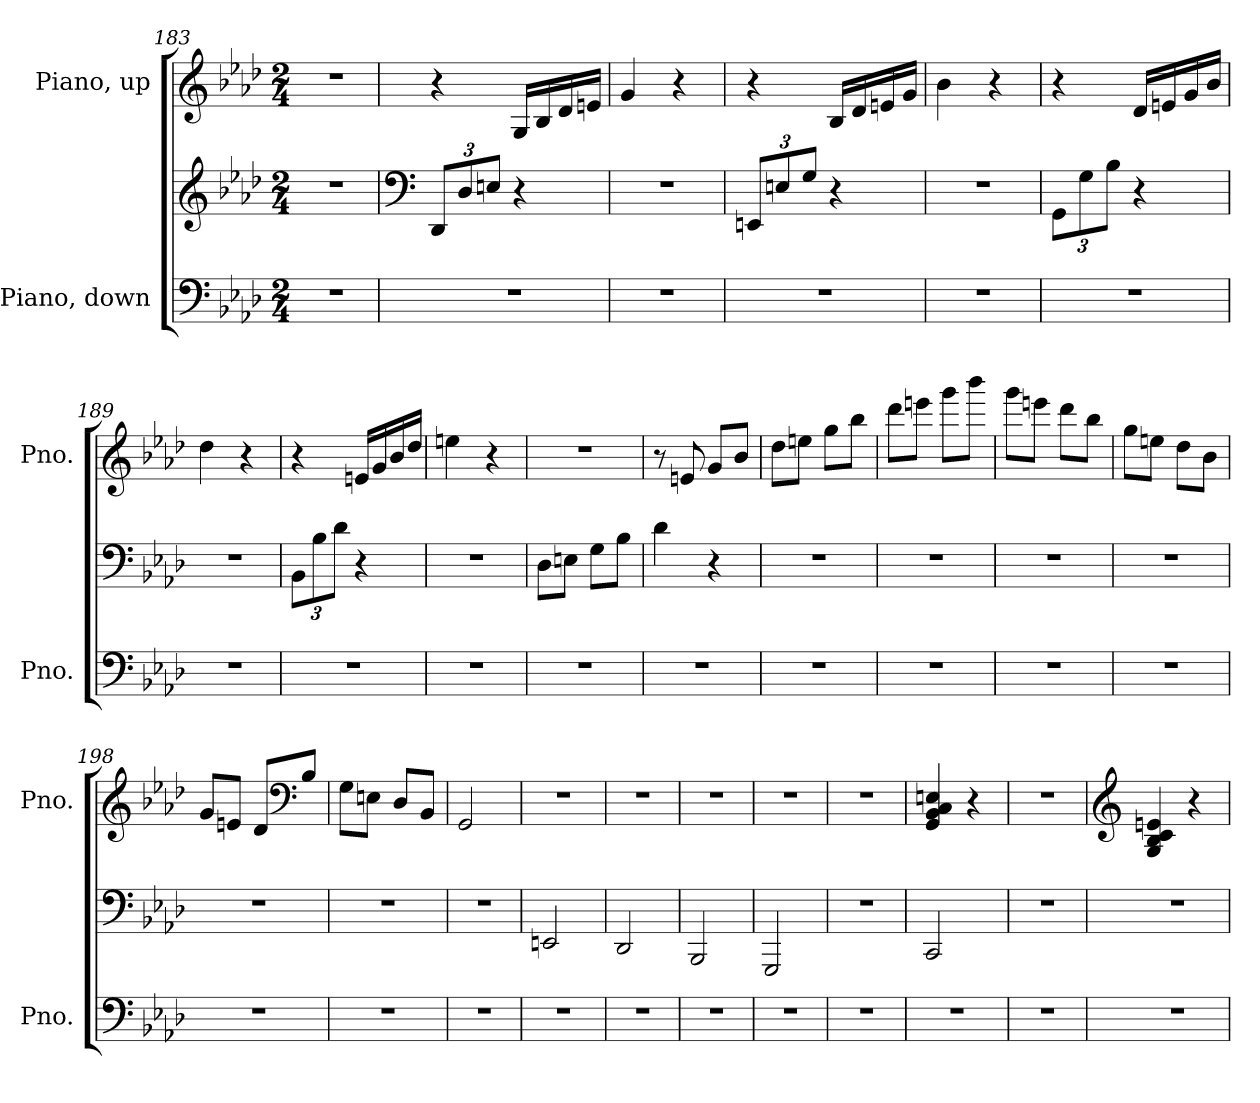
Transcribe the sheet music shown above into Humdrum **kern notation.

**kern	**kern	**kern
*part2	*part2	*part1
*staff3	*staff2	*staff1
*I"Piano, down	*	*I"Piano, up
*I'Pno.	*	*I'Pno.
*clefF4	*clefG2	*clefG2
*k[b-e-a-d-]	*k[b-e-a-d-]	*k[b-e-a-d-]
*M2/4	*M2/4	*M2/4
=183	=183	=183
2r	2r	2r
!!LO:LB:g=z
=184	=184	=184
*	*clefF4	*
*	*Xbrackettup	*
2r	12DD-/L	4r
.	12D-/	.
.	12En/J	.
.	4r	16G/LL
.	.	16B-/
.	.	16d-/
.	.	16en/JJ
=185	=185	=185
2r	2r	4g/
.	.	4r
=186	=186	=186
2r	12EEn/L	4r
.	12En/	.
.	12G/J	.
.	4r	16B-/LL
.	.	16d-/
.	.	16en/
.	.	16g/JJ
=187	=187	=187
2r	2r	4b-\
.	.	4r
=188	=188	=188
2r	12GG\L	4r
.	12G\	.
.	12B-\J	.
.	4r	16d-/LL
.	.	16en/
.	.	16g/
.	.	16b-/JJ
=189	=189	=189
2r	2r	4dd-\
.	.	4r
!!LO:PB:g=z
=190	=190	=190
2r	12BB-\L	4r
.	12B-\	.
.	12d-\J	.
.	4r	16en/LL
.	.	16g/
.	.	16b-/
.	.	16dd-/JJ
=191	=191	=191
2r	2r	4een\
.	.	4r
=192	=192	=192
2r	8D-\L	2r
.	8En\J	.
.	8G\L	.
.	8B-\J	.
=193	=193	=193
2r	4d-\	8r
.	.	8en/
.	4r	8g/L
.	.	8b-/J
=194	=194	=194
2r	2r	8dd-\L
.	.	8een\J
.	.	8gg\L
.	.	8bb-\J
=195	=195	=195
2r	2r	8ddd-\L
.	.	8eeen\J
.	.	8ggg\L
.	.	8bbb-\J
=196	=196	=196
2r	2r	8ggg\L
.	.	8eeen\J
.	.	8ddd-\L
.	.	8bb-\J
!!LO:LB:g=z
=197	=197	=197
2r	2r	8gg\L
.	.	8een\J
.	.	8dd-\L
.	.	8b-\J
=198	=198	=198
2r	2r	8g/L
.	.	8en/J
.	.	8d-/L
*	*	*clefF4
.	.	8B-/J
=199	=199	=199
2r	2r	8G\L
.	.	8En\J
.	.	8D-/L
.	.	8BB-/J
=200	=200	=200
2r	2r	2GG/
=201	=201	=201
2r	2EEn/	2r
=202	=202	=202
2r	2DD-/	2r
=203	=203	=203
2r	2BBB-/	2r
=204	=204	=204
2r	2GGG/	2r
=205	=205	=205
2r	2r	2r
=206	=206	=206
2r	2CC/	4GG/ 4BB-/ 4C/ 4En/
.	.	4r
=207	=207	=207
2r	2r	2r
!!LO:LB:g=z
=208	=208	=208
*	*	*clefG2
2r	2r	4G/ 4B-/ 4c/ 4en/
.	.	4r
=	=	=
*-	*-	*-
